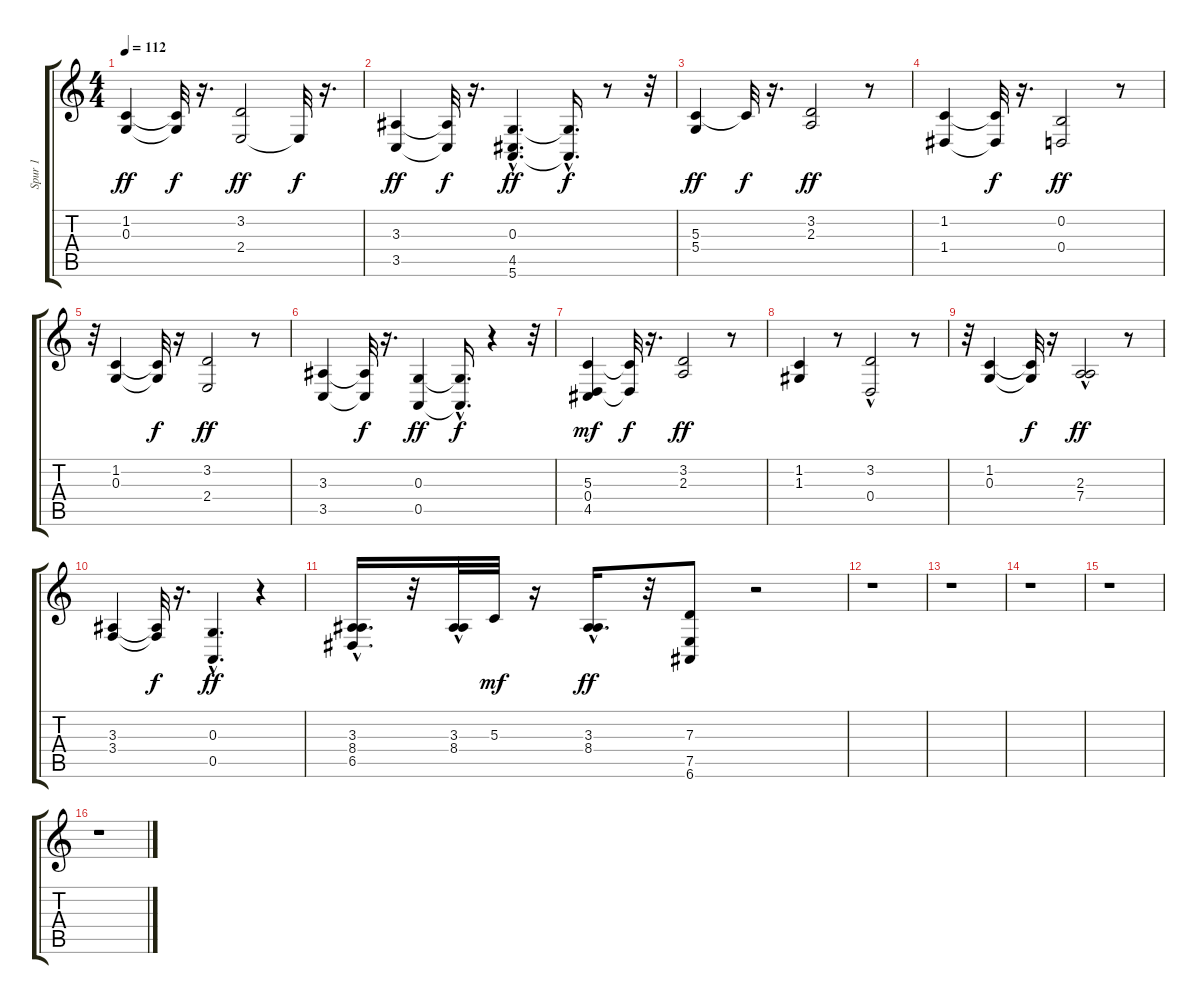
\track ("Spur 1" "Spur 1") {instrument synthbrass1}
\staff {score tabs}
\tuning (E4 B3 G3 D3 A2 E2) {hide}
\ts (4 4)
\tempo 112
\clef g2
\ks c
(1.2 0.3).4{dy ff} (1.2{t} 0.3{t}).32{dy f} r.16{d} (3.2 2.4).2{dy ff} 2.4{t}.32{dy f} r.16{d} |
(3.3 3.5).4{dy ff} (3.3{t} 3.5{t}).32{dy f} r.16{d} (0.3{hac} 4.5 5.6{hac}).4{d dy ff} (0.3{hac t} 5.6{t}).16{d dy f} r.8 r.32 |
(5.3 5.4).4{dy ff} 5.3{t}.32{dy f} r.16{d} (3.2 2.3).2{dy ff} r.8 |
(1.2 1.4).4 (1.2{t} 1.4{t}).32{dy f} r.16{d} (0.2 0.4).2{dy ff} r.8 |
r.32 (1.2 0.3).4 (1.2{t} 0.3{t}).32{dy f} r.16 (3.2 2.4).2{dy ff} r.8 |
(3.3 3.5).4 (3.3{t} 3.5{t}).32{dy f} r.16{d} (0.3 0.5).4{dy ff} (0.3{hac t} 0.5{hac t}).16{d dy f} r.4 r.32 |
(5.3 0.4 4.5).4{dy mf} (5.3{t} 0.4{t}).32{dy f} r.16{d} (3.2 2.3).2{dy ff} r.8 |
(1.2 1.3).4 r.8 (3.2{hac} 0.4).2 r.8 |
r.32 (1.2 0.3).4 (1.2{t} 0.3{t}).32{dy f} r.16 (2.3 7.4{hac}).2{dy ff} r.8 |
(3.3 3.4).4 (3.3{t} 3.4{t}).32{dy f} r.16{d} (0.3{hac} 0.5{hac}).4{d dy ff} r.4 |
(3.3{hac} 8.4{hac} 6.5).16{d} r.32 (3.3{hac} 8.4{hac}).32 5.3.32{dy mf} r.16 (3.3{hac} 8.4{hac}).16{d dy ff} r.32 (7.3 7.5 6.6).8 r.2 |
r.1 |
r.1 |
r.1 |
r.1 |
r.1
